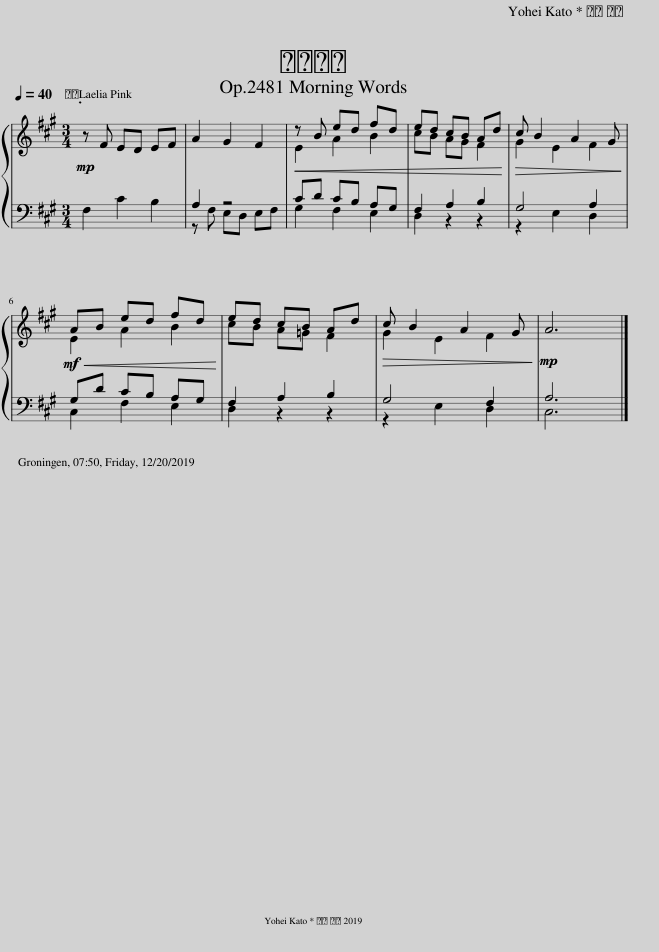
X:1
%%score { ( 1 4 ) | ( 2 3 ) }
L:1/8
Q:1/4=40
M:3/4
I:linebreak $
K:A
V:1 treble
V:4 treble
V:2 bass
V:3 bass
V:1
!mp! z F ED EF | A2 G2 F2 |!<(! E2 A2 B2!<)! | cB AG F2 |!>(! G2 E2 F2!>)! |$ %5
!mf!!<(! E2 A2 B2!<)! | cB A=G F2 |!>(! G2 E2 F2!>)! |!mp! A6 |] %9
V:2
 F,2 C2 B,2 | A,2 z4 | CD CB, A,G, | D,2 z2 z2 | G,4 A,2 |$ %5
 G,D CB, A,G, | D,2 z2 z2 | G,4 F,2 | C,6 |] %9
V:3
 x6 | z F, E,D, E,F, | G,2 F,2 E,2 | F,2 A,2 B,2 | z2 E,2 D,2 |$ %5
 C,2 F,2 E,2 | F,2 A,2 B,2 | z2 E,2 D,2 | A,6 |] %9
V:4
 x6 | x6 | z B ed fd | ed cB Ad | c B2 A2 G |$ %5
 AB ed fd | ed cB Ad | c B2 A2 G | x6 |] %9
